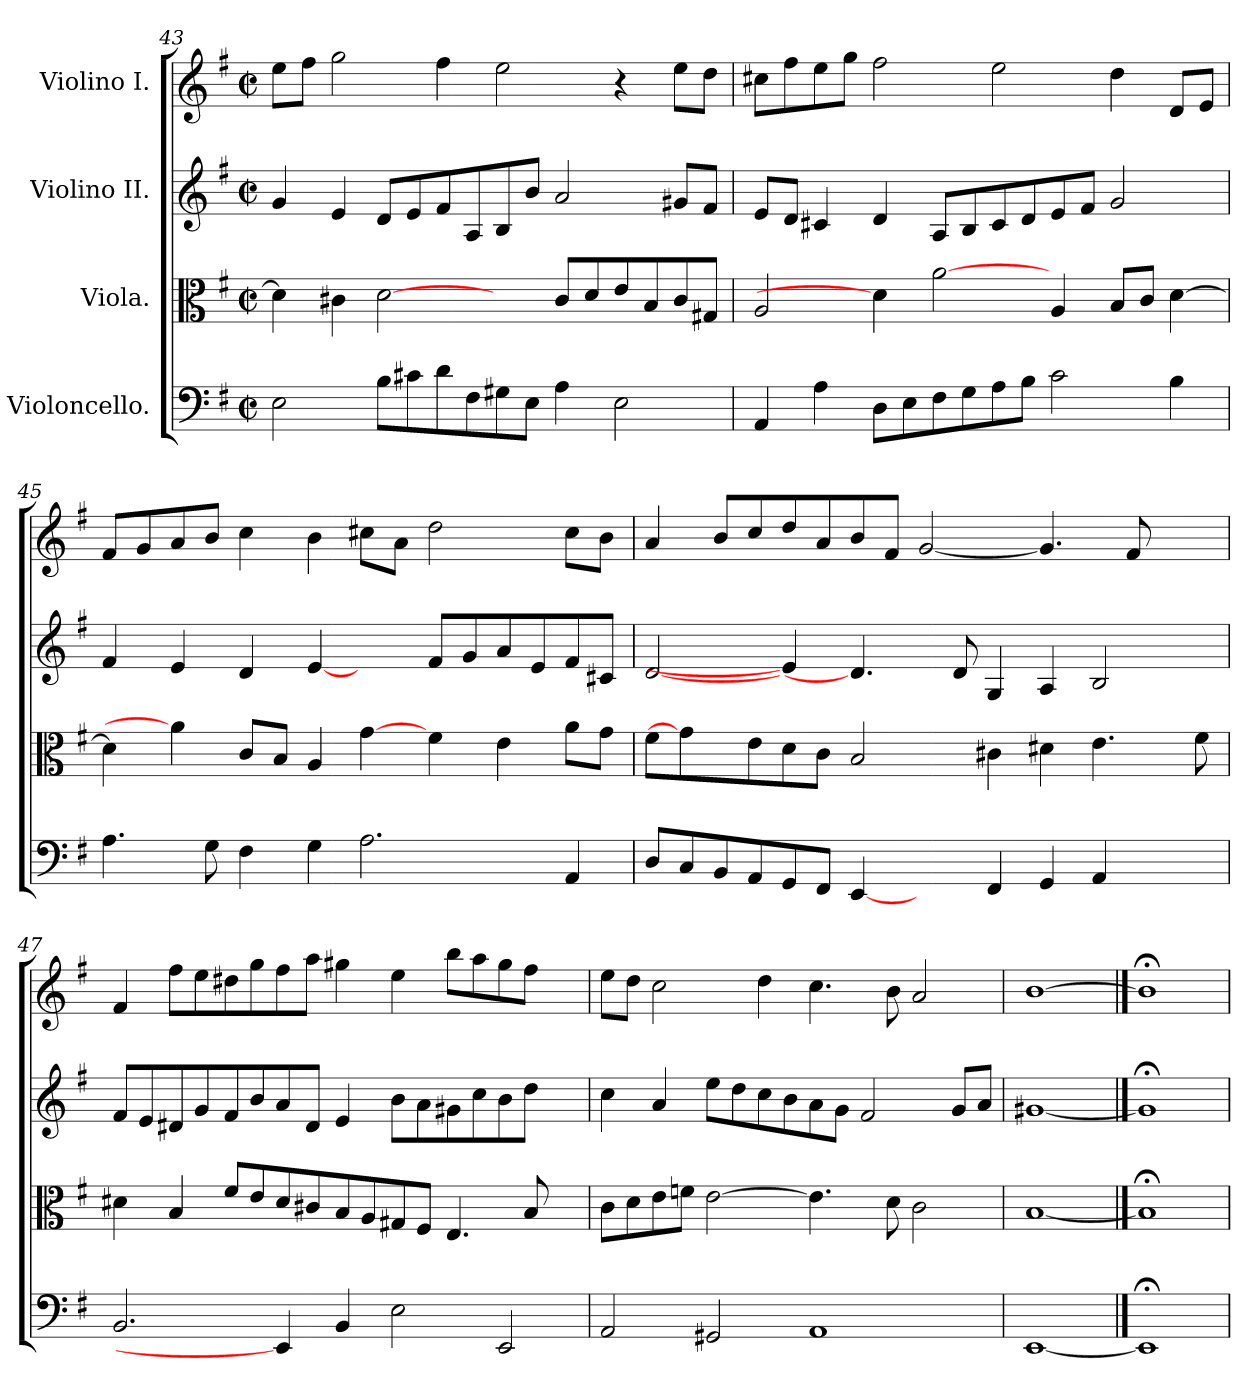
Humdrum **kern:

**kern	**kern	**kern	**kern
*part4	*part3	*part2	*part1
*staff4	*staff3	*staff2	*staff1
*I"Violoncello.	*I"Viola.	*I"Violino II.	*I"Violino I.
!!LO:LB:g=z
*clefF4	*clefC3	*clefG2	*clefG2
*k[f#]	*k[f#]	*k[f#]	*k[f#]
*G:	*G:	*G:	*G:
*M2/2	*M2/2	*M2/2	*M2/2
*met(c|)	*met(c|)	*met(c|)	*met(c|)
=43	=43	=43	=43
2E\	4d\]	4g/	8ee\L
.	.	.	8ff#\J
.	4c#X\	4e/	2gg\
8B\L	[2d\	8d/L	.
8c#X\	.	8e/	.
8d\	.	8f#/	4ff#\
8F#\	.	8A/	.
8G#X\	4ryy	8B/	2ee\
8E\J	.	8b/J	.
4A\	8c#/L	2a/	.
.	8d/	.	.
2E\	8e/	.	4r
.	8B/	.	.
.	8c#/	8g#X/L	8ee\L
.	8G#X/J	8f#/J	8dd\J
=44	=44	=44	=44
4AA/	2A/	8e/L	8cc#X\L
.	.	8d/J	8ff#\
4A\	.	4c#X/	8ee\
.	.	.	8gg\J
8D\L	4d\]	4d/	2ff#\
8E\	.	.	.
8F#\	[2a\	8A/L	.
8G\	.	8B/	.
8A\	.	8c#/	2ee\
8B\J	.	8d/	.
2c\	4A/	8e/	.
.	.	8f#/J	.
.	8B/L	2g/	4dd\
.	8c/J	.	.
4B\	[4d\	.	8d/L
.	.	.	8e/J
!!LO:PB:g=z
=45	=45	=45	=45
4.A\	4d\]	4f#/	8f#/L
.	.	.	8g/
.	4a\]	4e/	8a/
8G\	.	.	8b/J
4F#\	8c/L	4d/	4cc\
.	8B/J	.	.
4G\	4A/	[4e/	4b\
2.A\	[4g\	4ryy	8cc#X\L
.	.	.	8a\J
.	4f#\	8f#/L	2dd\
.	.	8g/	.
.	4e\	8a/	.
.	.	8e/	.
4AA/	8a\L	8f#/	8cc#\L
.	8g\J	8c#X/J	8b\J
=46	=46	=46	=46
8D/L	8f#\L	[2d/	4a/
8C/	4g\]	.	.
8BB/	.	.	8b/L
8AA/	8e\	.	8cc/
8GG/	8d\	4e/]	8dd/
8FF#/J	8c\J	.	8a/
[4EE/	2B/	4.d/]	8b/
.	.	.	8f#/J
4ryy	.	.	[2g/
.	.	8d/	.
4FF#/	4c#X\	4G/	.
4GG/	4d#X\	4A/	4.g/]
4AA/	4.e\	2B/	.
.	.	.	8f#/
4ryy	.	.	4ryy
.	8f#\	.	.
!!LO:LB:g=z
=47	=47	=47	=47
2.BB/	4d#X\	8f#/L	4f#/
.	.	8e/	.
.	4B/	8d#X/	8ff#\L
.	.	8g/	8ee\
.	8f#/L	8f#/	8dd#X\
.	8e/	8b/	8gg\
4EE/]	8d#/	8a/	8ff#\
.	8c#X/	8d#/J	8aa\J
4BB/	8B/	4e/	4gg#X\
.	8A/	.	.
2E\	8G#X/	8b\L	4ee\
.	8F#/J	8a\	.
.	4.E/	8g#X\	8bb\L
.	.	8cc\	8aa\
2EE/	.	8b\	8gg#\
.	8B/	8dd\J	8ff#\J
.	4ryy	4ryy	4ryy
=48	=48	=48	=48
2AA/	8c\L	4cc\	8ee\L
.	8d\	.	8dd\J
.	8e\	4a/	2cc\
.	8fn\J	.	.
2GG#X/	[2e\	8ee\L	.
.	.	8dd\	.
.	.	8cc\	4dd\
.	.	8b\	.
1AA	4.e\]	8a\	4.cc\
.	.	8g\J	.
.	.	2f#/	.
.	8d\	.	8b\
.	2c\	.	2a/
.	.	8g/L	.
.	.	8a/J	.
=49	=49	=49	=49
[1EE	[1B	[1g#X	[1b
==50	==50	==50	==50
1EE;<]	1B;<]	1g#;<]	1b;<]
=	=	=	=
*-	*-	*-	*-
